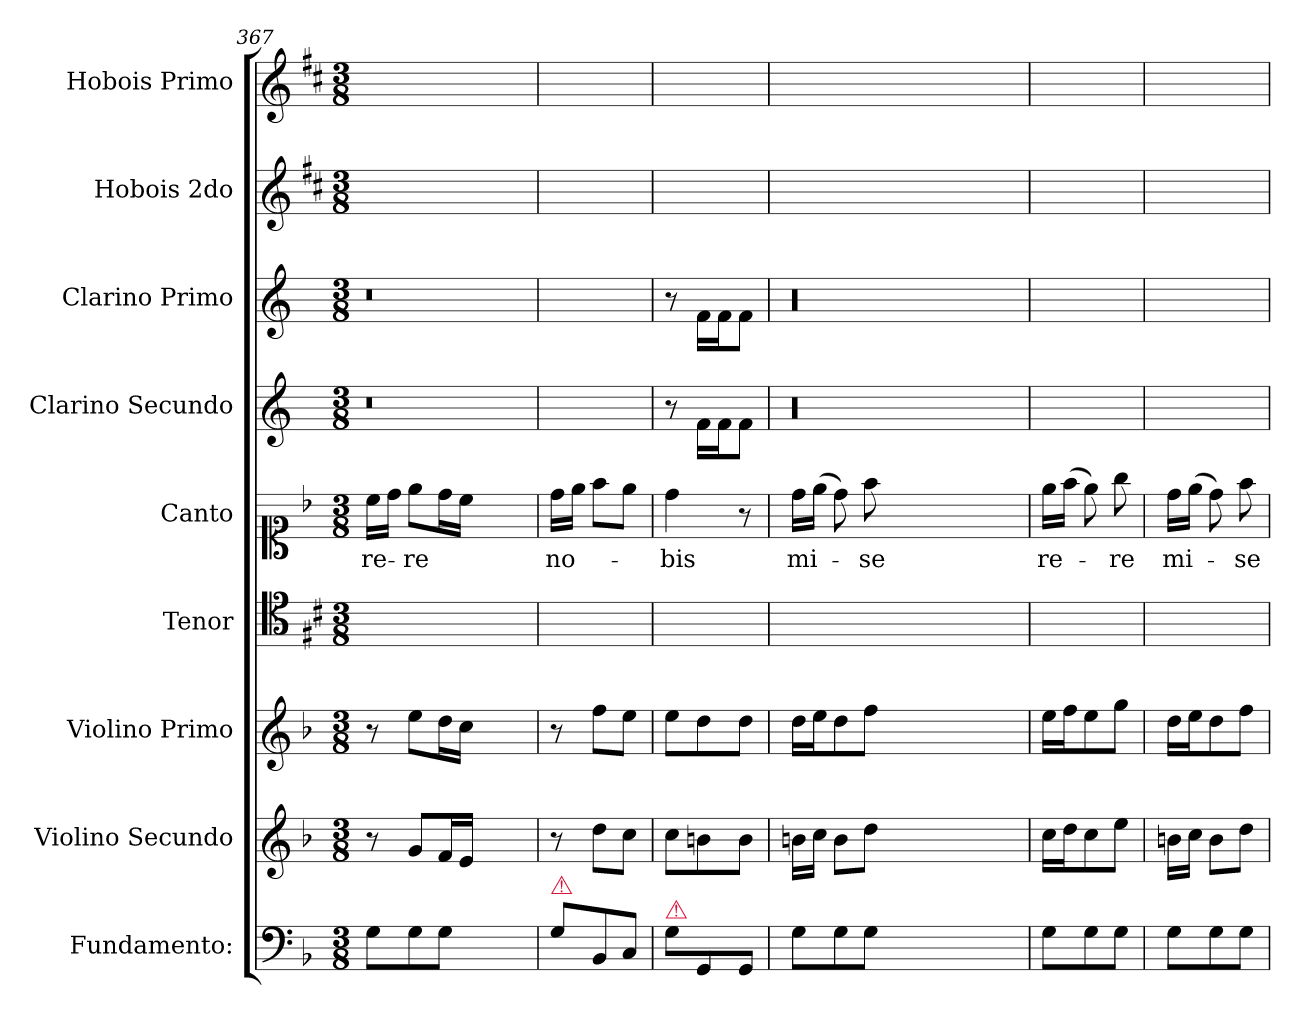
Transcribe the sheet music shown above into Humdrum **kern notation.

**kern	**kern	**kern	**kern	**kern	**text	**kern	**kern	**kern	**kern
*part9	*part8	*part7	*part6	*part5	*part5	*part4	*part3	*part2	*part1
*staff9	*staff8	*staff7	*staff6	*staff5	*staff5	*staff4	*staff3	*staff2	*staff1
*I"Fundamento:	*I"Violino Secundo	*I"Violino Primo	*I"Tenor	*I"Canto	*	*I"Clarino Secundo	*I"Clarino Primo	*I"Hobois 2do	*I"Hobois Primo
*	*I'vl 2	*I'vl 1	*I'T	*	*	*I'clno 2	*I'clno 1	*	*
*clefF4	*clefG2	*clefG2	*clefC4	*clefC1	*	*clefG2	*clefG2	*clefG2	*clefG2
*	*	*	*	*	*	*ITrd-1c-2	*ITrd-1c-2	*	*
*k[b-]	*k[b-]	*k[b-]	*k[f#c#]	*k[b-]	*	*k[f#c#]	*k[f#c#]	*k[f#c#]	*k[f#c#]
*M3/8	*M3/8	*M3/8	*M3/8	*M3/8	*	*M3/8	*M3/8	*M3/8	*M3/8
=367	=367	=367	=367	=367	=367	=367	=367	=367	=367
!	!	!	!	!	!	!LO:N:vis=0	!LO:N:vis=0	!	!
8G\L	8r	8r	4.ryy	16cc\LL	-re-	2.r	2.r	4.ryy	4.ryy
.	.	.	.	16dd\JJ	.	.	.	.	.
8G\	8g/L	8ee\L	.	8ee\L	-re	.	.	.	.
8G\J	16f/L	16dd\L	.	16dd\L	.	.	.	.	.
.	16e/JJ	16cc\JJ	.	16cc\JJ	.	.	.	.	.
4.ryy	4.ryy	4.ryy	4.ryy	4.ryy	.	.	.	4.ryy	4.ryy
=368	=368	=368	=368	=368	=368	=368	=368	=368	=368
!LO:TX:a:color=crimson:t=⚠	!	!	!	!	!	!	!	!	!
8G\L	8r	8r	4.ryy	16dd\LL	no-	4.ryy	4.ryy	4.ryy	4.ryy
.	.	.	.	16ee\JJ	.	.	.	.	.
8BB-/	8dd\L	8ff\L	.	8ff\L	.	.	.	.	.
8C/J	8cc\J	8ee\J	.	8ee\J	.	.	.	.	.
=369	=369	=369	=369	=369	=369	=369	=369	=369	=369
!LO:TX:a:color=crimson:t=⚠	!	!	!	!	!	!	!	!	!
8G\L	8cc\L	8ee\L	4.ryy	4dd\	-bis	8r	8r	4.ryy	4.ryy
8GG/	8bn\	8dd\	.	.	.	16g\LL	16g\LL	.	.
.	.	.	.	.	.	16g\J	16g\J	.	.
8GG/J	8b\J	8dd\J	.	8r	.	8g\J	8g\J	.	.
=370	=370	=370	=370	=370	=370	=370	=370	=370	=370
!	!	!	!	!	!	!LO:N:vis=00	!LO:N:vis=00	!	!
8G\L	16bn\LL	16dd\LL	4.ryy	16dd\LL	mi-	1.r	1.r	4.ryy	4.ryy
.	16cc\JJ	16ee\J	.	(>16ee\JJ	.	.	.	.	.
8G\	8b\L	8dd\	.	8dd\)	.	.	.	.	.
8G\J	8dd\J	8ff\J	.	8ff\	-se	.	.	.	.
1ryy	1ryy	1ryy	1ryy	1ryy	.	.	.	1ryy	1ryy
8ryy	8ryy	8ryy	8ryy	8ryy	.	.	.	8ryy	8ryy
=371	=371	=371	=371	=371	=371	=371	=371	=371	=371
8G\L	16cc\LL	16ee\LL	4.ryy	16ee\LL	re-	4.ryy	4.ryy	4.ryy	4.ryy
.	16dd\J	16ff\J	.	(>16ff\JJ	.	.	.	.	.
8G\	8cc\	8ee\	.	8ee\)	.	.	.	.	.
8G\J	8ee\J	8gg\J	.	8gg\	-re	.	.	.	.
=372	=372	=372	=372	=372	=372	=372	=372	=372	=372
8G\L	16bn\LL	16dd\LL	4.ryy	16dd\LL	mi-	4.ryy	4.ryy	4.ryy	4.ryy
.	16cc\JJ	16ee\J	.	(>16ee\JJ	.	.	.	.	.
8G\	8b\L	8dd\	.	8dd\)	.	.	.	.	.
8G\J	8dd\J	8ff\J	.	8ff\	-se	.	.	.	.
=	=	=	=	=	=	=	=	=	=
*-	*-	*-	*-	*-	*-	*-	*-	*-	*-
